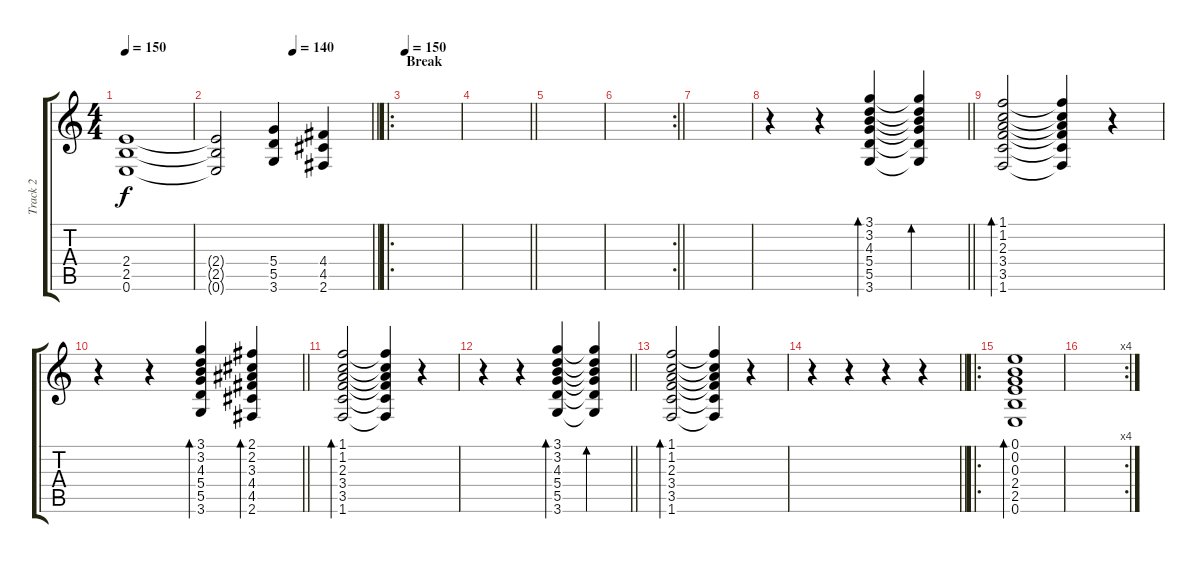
\track ("Track 2" "Track 2") {instrument electricguitarclean}
\staff {score tabs}
\tuning (E4 B3 G3 D3 A2 E2) {hide}
\ts (4 4)
\tempo 150
\clef g2
\ks c
(2.4 2.5 0.6).1{dy f} |
\tempo (140 0.5)
\barLineRight lightlight
(2.4{t} 2.5{t} 0.6{t}).2 (5.4 5.5 3.6).4 (4.4 4.5 2.6).4 |
\ro
\section ("" "Break")
\tempo 150
|
\barLineRight lightlight
|
|
\rc 2
\barLineRight lightlight
|
|
\barLineRight lightlight
r.4 r.4 (3.1 3.2 4.3 5.4 5.5 3.6).4{bd 120 instrument electricguitarclean} (3.1{t} 3.2{t} 4.3{t} 5.4{t} 5.5{t} 3.6{t}).4{bd 120} |
(1.1 1.2 2.3 3.4 3.5 1.6).2{bd 120} (1.1{t} 1.2{t} 2.3{t} 3.4{t} 3.5{t} 1.6{t}).4 r.4 |
\barLineRight lightlight
r.4 r.4 (3.1 3.2 4.3 5.4 5.5 3.6).4{bd 60} (2.1 2.2 3.3 4.4 4.5 2.6).4{bd 60} |
(1.1 1.2 2.3 3.4 3.5 1.6).2{bd 120} (1.1{t} 1.2{t} 2.3{t} 3.4{t} 3.5{t} 1.6{t}).4 r.4 |
\barLineRight lightlight
r.4 r.4 (3.1 3.2 4.3 5.4 5.5 3.6).4{bd 120 instrument electricguitarclean} (3.1{t} 3.2{t} 4.3{t} 5.4{t} 5.5{t} 3.6{t}).4{bd 120} |
(1.1 1.2 2.3 3.4 3.5 1.6).2{bd 120} (1.1{t} 1.2{t} 2.3{t} 3.4{t} 3.5{t} 1.6{t}).4 r.4 |
\barLineRight lightlight
r.4 r.4 r.4 r.4 |
\ro
(0.1 0.2 0.3 2.4 2.5 0.6).1{bd 240 volume 13} |
\rc 4
